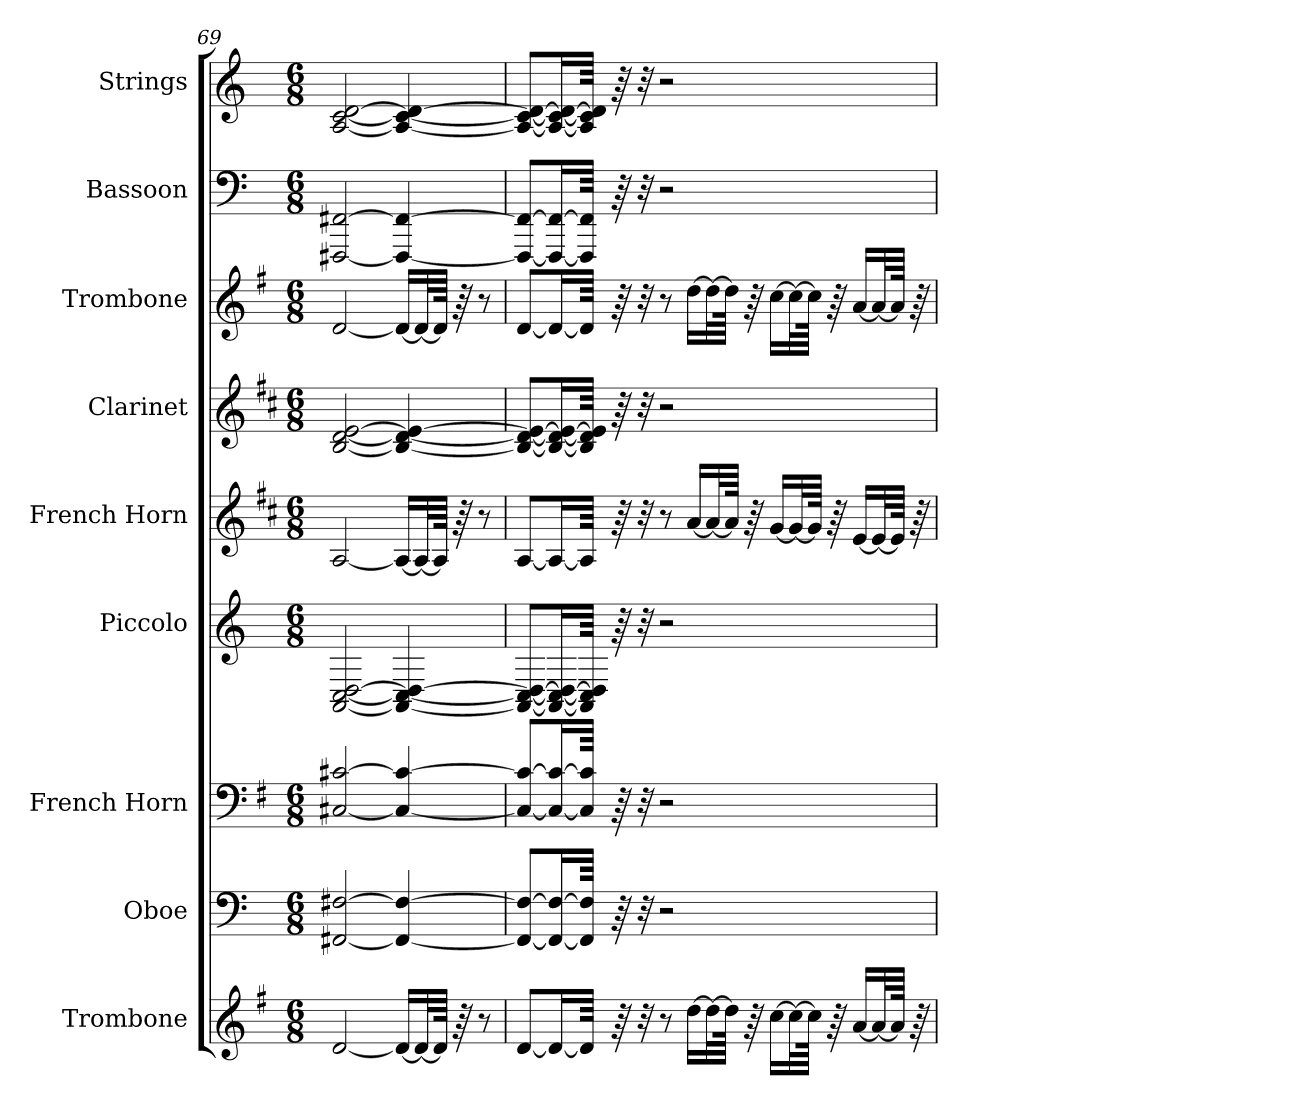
**kern	**kern	**kern	**kern	**kern	**kern	**kern	**kern	**kern
*part9	*part8	*part7	*part6	*part5	*part4	*part3	*part2	*part1
*staff9	*staff8	*staff7	*staff6	*staff5	*staff4	*staff3	*staff2	*staff1
*I"Trombone	*I"Oboe	*I"French Horn	*I"Piccolo	*I"French Horn	*I"Clarinet	*I"Trombone	*I"Bassoon	*I"Strings
*I'Trb	*I'Ob	*I'Hn	*I'Picc	*I'Hn	*I'Cl	*I'Trb	*I'Bsn	*I'Str
*clefG2	*clefF4	*clefF4	*clefG2	*clefG2	*clefG2	*clefG2	*clefF4	*clefG2
*	*	*ITrd4c7	*ITrd-7c-12	*ITrd4c7	*ITrd1c2	*	*	*
*k[f#]	*k[]	*k[]	*k[]	*k[f#]	*k[]	*k[f#]	*k[]	*k[]
*M6/8	*M6/8	*M6/8	*M6/8	*M6/8	*M6/8	*M6/8	*M6/8	*M6/8
*MM225	*MM225	*MM225	*MM225	*MM225	*MM225	*MM225	*MM225	*MM225
=69	=69	=69	=69	=69	=69	=69	=69	=69
[2d/	[2FF#X/ [2F#X/	[2FF#X/ [2F#X/	[2A/ [2c/ [2d/	[2D/	[2A/ [2c/ [2d/	[2d/	[2FFF#X/ [2FF#X/	[2A/ [2c/ [2d/
16d/LL_	4FF#/_ 4F#/_	4FF#/_ 4F#/_	4A/_ 4c/_ 4d/_	16D/LL_	4A/_ 4c/_ 4d/_	16d/LL_	4FFF#/_ 4FF#/_	4A/_ 4c/_ 4d/_
32d/L_	.	.	.	32D/L_	.	32d/L_	.	.
64d/JJJk]	.	.	.	64D/JJJk]	.	64d/JJJk]	.	.
64r	.	.	.	64r	.	64r	.	.
8r	.	.	.	8r	.	8r	.	.
!!LO:PB:g=z
=70	=70	=70	=70	=70	=70	=70	=70	=70
[8d/L	8FF#/_ 8F#/_L	8FF#/_ 8F#/_L	8A/_ 8c/_ 8d/_L	[8D/L	8A/_ 8c/_ 8d/_L	[8d/L	8FFF#/_ 8FF#/_L	8A/_ 8c/_ 8d/_L
16d/L_	16FF#/_ 16F#/_L	16FF#/_ 16F#/_L	16A/_ 16c/_ 16d/_L	16D/L_	16A/_ 16c/_ 16d/_L	16d/L_	16FFF#/_ 16FF#/_L	16A/_ 16c/_ 16d/_L
64d/JJkk]	64FF#/] 64F#/]JJkk	64FF#/] 64F#/]JJkk	64A/] 64c/] 64d/]JJkk	64D/JJkk]	64A/] 64c/] 64d/]JJkk	64d/JJkk]	64FFF#/] 64FF#/]JJkk	64A/] 64c/] 64d/]JJkk
64r	64r	64r	64r	64r	64r	64r	64r	64r
32r	32r	32r	32r	32r	32r	32r	32r	32r
8r	2r	2r	2r	8r	2r	8r	2r	2r
[16dd\LL	.	.	.	[16d/LL	.	[16dd\LL	.	.
32dd\L_	.	.	.	32d/L_	.	32dd\L_	.	.
64dd\JJJk]	.	.	.	64d/JJJk]	.	64dd\JJJk]	.	.
64r	.	.	.	64r	.	64r	.	.
[16cc\LL	.	.	.	[16c/LL	.	[16cc\LL	.	.
32cc\L_	.	.	.	32c/L_	.	32cc\L_	.	.
64cc\JJJk]	.	.	.	64c/JJJk]	.	64cc\JJJk]	.	.
64r	.	.	.	64r	.	64r	.	.
[16a/LL	.	.	.	[16A/LL	.	[16a/LL	.	.
32a/L_	.	.	.	32A/L_	.	32a/L_	.	.
64a/JJJk]	.	.	.	64A/JJJk]	.	64a/JJJk]	.	.
64r	.	.	.	64r	.	64r	.	.
=	=	=	=	=	=	=	=	=
*-	*-	*-	*-	*-	*-	*-	*-	*-
